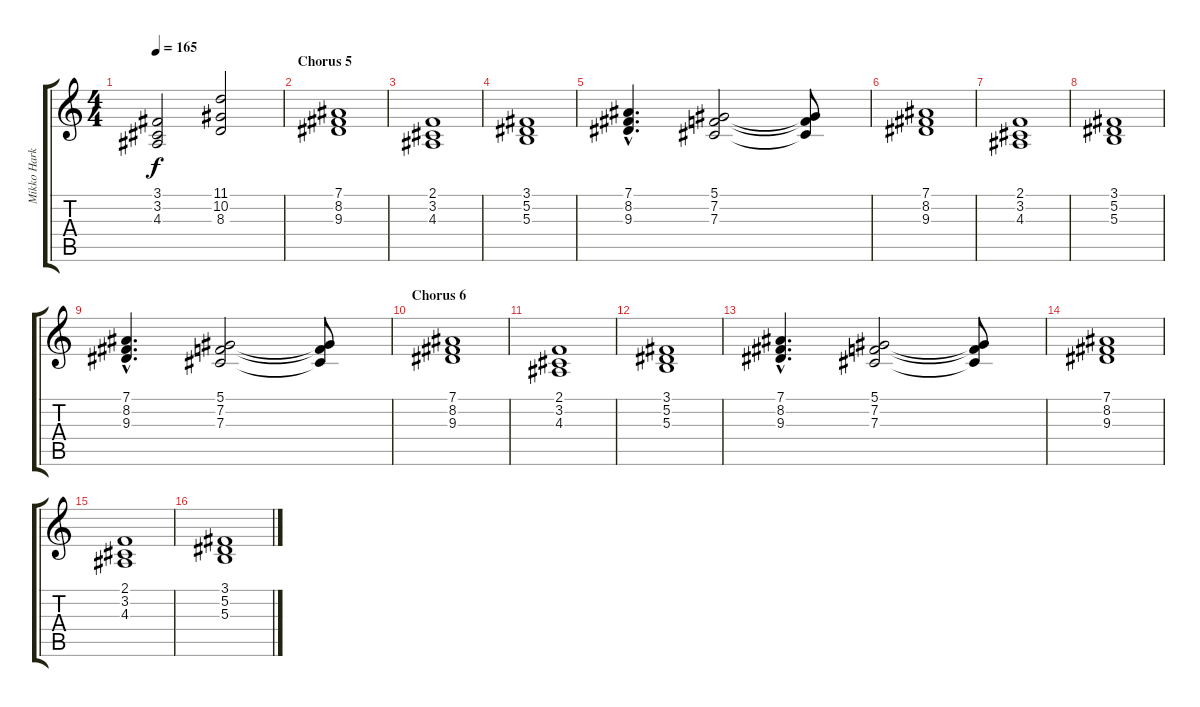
\track ("Mikko Harkin LH" "Mikko Hark") {instrument harpsichord}
\staff {score tabs}
\tuning (Eb4 Bb3 Gb3 Db3 Ab2 Eb2) {hide}
\ts (4 4)
\tempo 165
\clef g2
\ks c
(3.1 3.2 4.3).2{dy f} (11.1 10.2 8.3).2 |
\section ("" "Chorus 5")
(7.1 8.2 9.3).1{instrument stringensemble1} |
(2.1 3.2 4.3).1 |
(3.1 5.2 5.3).1 |
(7.1{hac} 8.2{hac} 9.3{hac}).4{d} (5.1 7.2 7.3).2 (5.1{t} 7.2{t} 7.3{t}).8 |
(7.1 8.2 9.3).1{instrument stringensemble1} |
(2.1 3.2 4.3).1 |
(3.1 5.2 5.3).1 |
(7.1{hac} 8.2{hac} 9.3{hac}).4{d} (5.1 7.2 7.3).2 (5.1{t} 7.2{t} 7.3{t}).8 |
\section ("" "Chorus 6")
(7.1 8.2 9.3).1{instrument stringensemble1} |
(2.1 3.2 4.3).1 |
(3.1 5.2 5.3).1 |
(7.1{hac} 8.2{hac} 9.3{hac}).4{d} (5.1 7.2 7.3).2 (5.1{t} 7.2{t} 7.3{t}).8 |
(7.1 8.2 9.3).1{instrument stringensemble1} |
(2.1 3.2 4.3).1 |
(3.1 5.2 5.3).1
